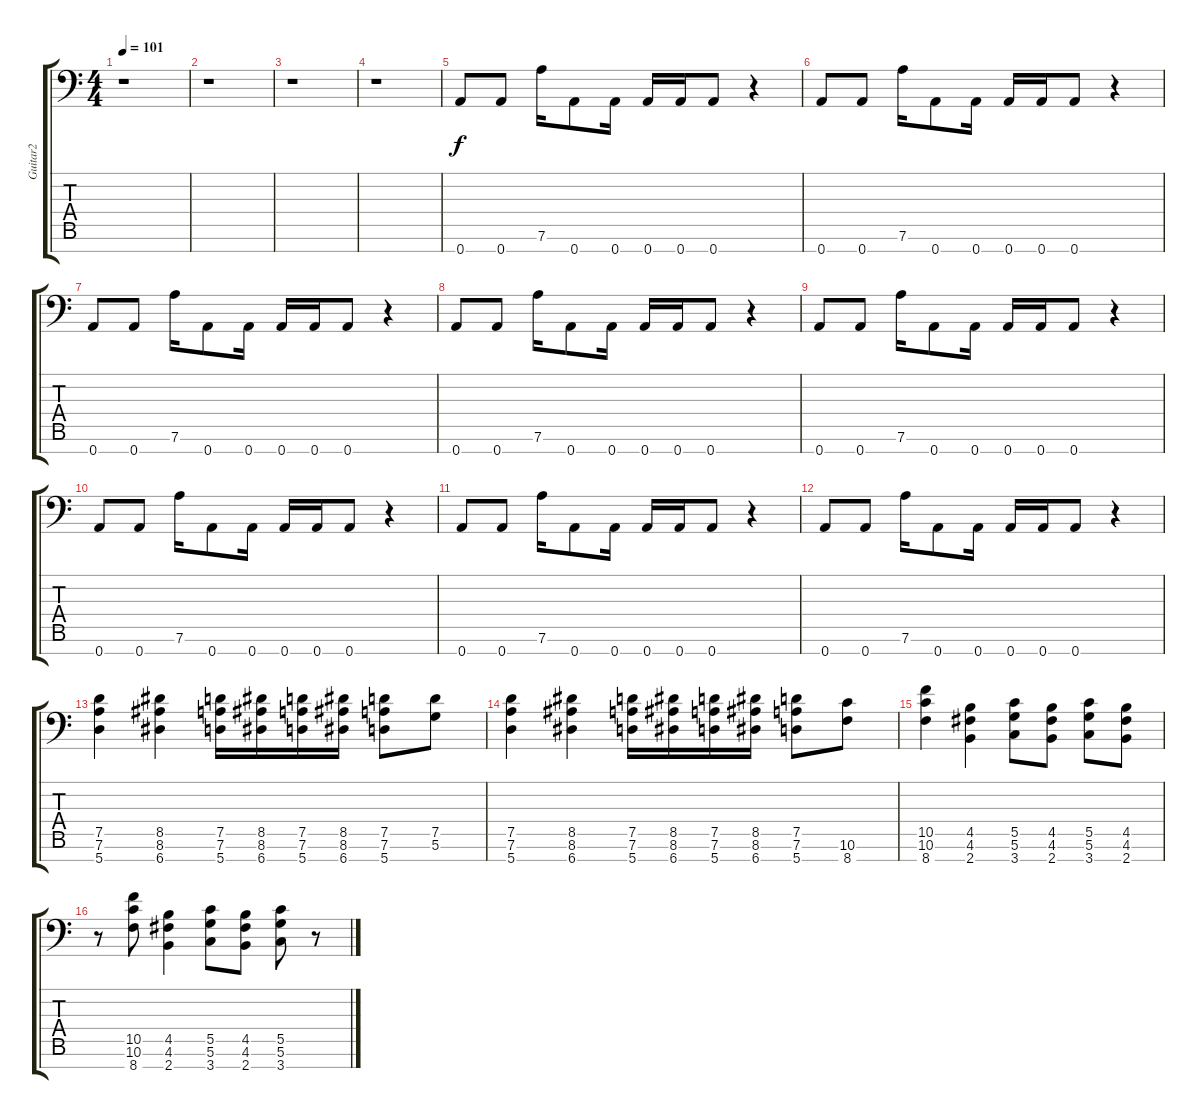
\track ("Guitar2" "Guitar2") {instrument overdrivenguitar}
\staff {score tabs}
\tuning (D4 A3 F3 C3 G2 D2 A1) {hide}
\ts (4 4)
\tempo 101
\clef f4
\ks c
r.1{dy f} |
r.1 |
r.1 |
r.1 |
0.7.8{volume 14 balance 0} 0.7.8 7.6.16 0.7.8 0.7.16 0.7.16 0.7.16 0.7.8 r.4 |
0.7.8 0.7.8 7.6.16 0.7.8 0.7.16 0.7.16 0.7.16 0.7.8 r.4 |
0.7.8 0.7.8 7.6.16 0.7.8 0.7.16 0.7.16 0.7.16 0.7.8 r.4 |
0.7.8 0.7.8 7.6.16 0.7.8 0.7.16 0.7.16 0.7.16 0.7.8 r.4 |
0.7.8{volume 14 balance 0} 0.7.8 7.6.16 0.7.8 0.7.16 0.7.16 0.7.16 0.7.8 r.4 |
0.7.8 0.7.8 7.6.16 0.7.8 0.7.16 0.7.16 0.7.16 0.7.8 r.4 |
0.7.8 0.7.8 7.6.16 0.7.8 0.7.16 0.7.16 0.7.16 0.7.8 r.4 |
0.7.8 0.7.8 7.6.16 0.7.8 0.7.16 0.7.16 0.7.16 0.7.8 r.4 |
(7.5 7.6 5.7).4 (8.5 8.6 6.7).4 (7.5 7.6 5.7).16 (8.5 8.6 6.7).16 (7.5 7.6 5.7).16 (8.5 8.6 6.7).16 (7.5 7.6 5.7).8 (7.5 5.6).8 |
(7.5 7.6 5.7).4 (8.5 8.6 6.7).4 (7.5 7.6 5.7).16 (8.5 8.6 6.7).16 (7.5 7.6 5.7).16 (8.5 8.6 6.7).16 (7.5 7.6 5.7).8 (10.6 8.7).8 |
(10.5 10.6 8.7).4 (4.5 4.6 2.7).4 (5.5 5.6 3.7).8 (4.5 4.6 2.7).8 (5.5 5.6 3.7).8 (4.5 4.6 2.7).8 |
r.8 (10.5 10.6 8.7).8 (4.5 4.6 2.7).4 (5.5 5.6 3.7).8 (4.5 4.6 2.7).8 (5.5 5.6 3.7).8 r.8
